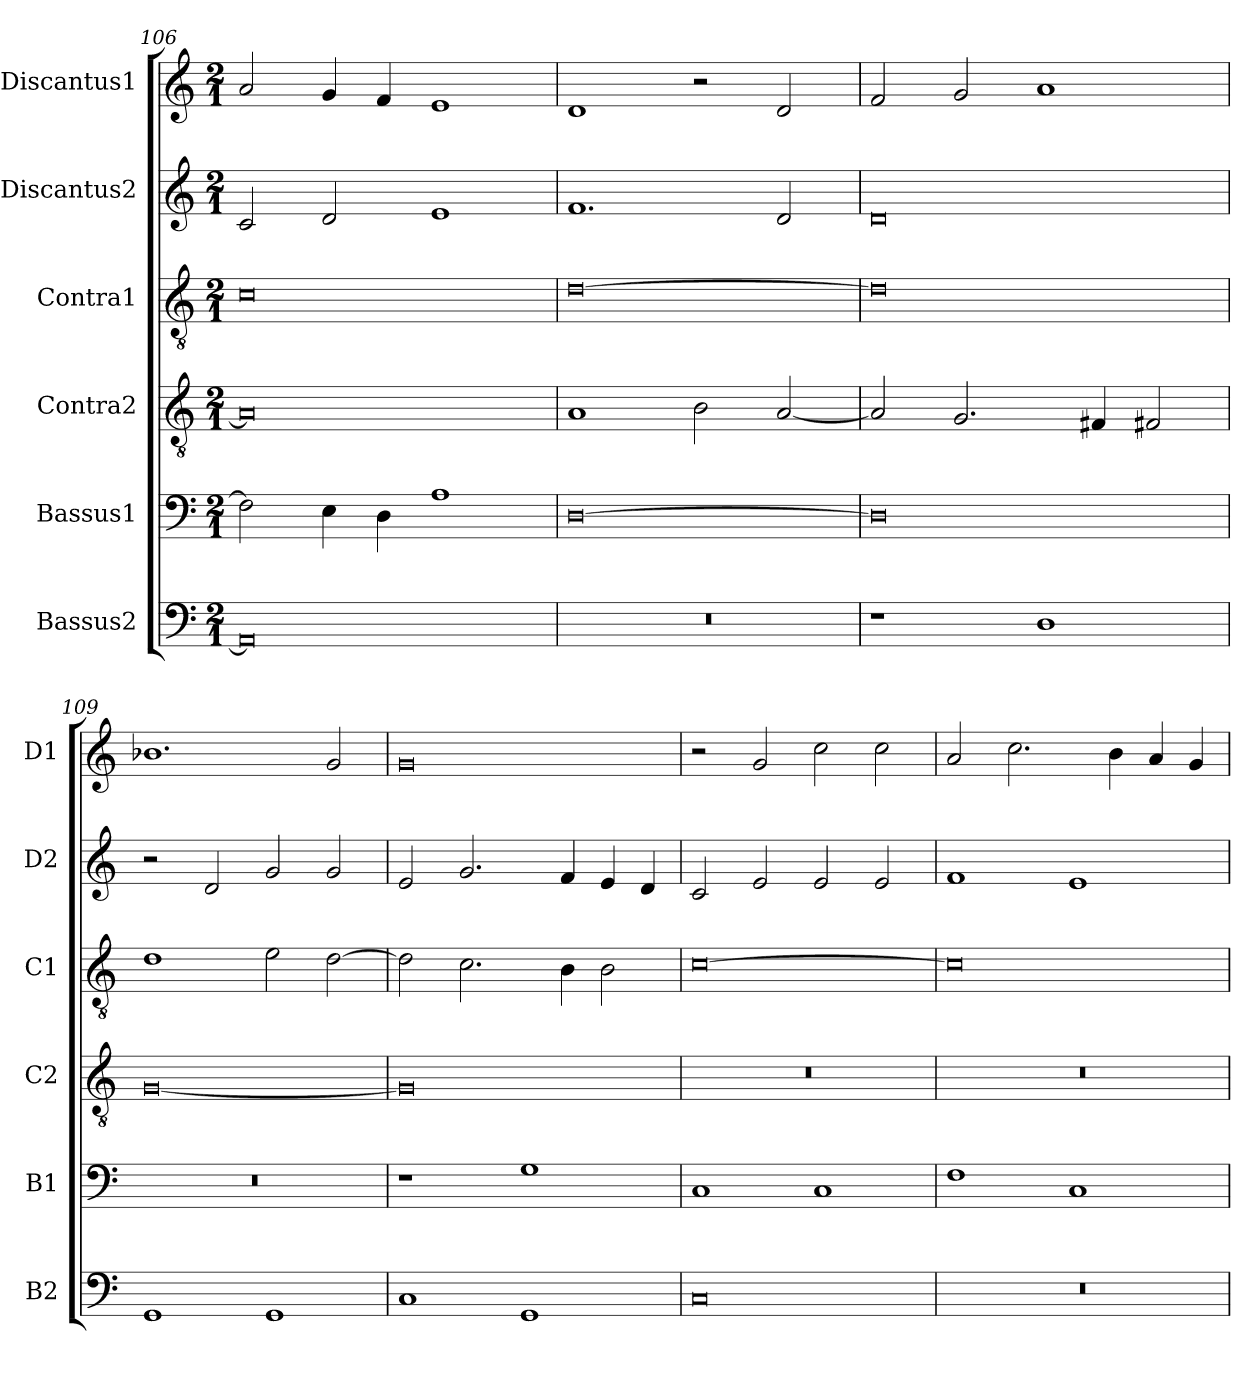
**kern	**kern	**kern	**kern	**kern	**kern
*part6	*part5	*part4	*part3	*part2	*part1
*staff6	*staff5	*staff4	*staff3	*staff2	*staff1
*I"Bassus2	*I"Bassus1	*I"Contra2	*I"Contra1	*I"Discantus2	*I"Discantus1
*I'B2	*I'B1	*I'C2	*I'C1	*I'D2	*I'D1
*clefF4	*clefF4	*clefGv2	*clefGv2	*clefG2	*clefG2
*k[]	*k[]	*k[]	*k[]	*k[]	*k[]
*M2/1	*M2/1	*M2/1	*M2/1	*M2/1	*M2/1
=106	=106	=106	=106	=106	=106
0AA]	2F\]	0A]	0c	2c/	2a/
.	4E\	.	.	2d/	4g/
.	4D\	.	.	.	4f/
.	1A	.	.	1e	1e
=107	=107	=107	=107	=107	=107
0r	[0D	1A	[0d	1.f	1d
.	.	2B\	.	.	2r
.	.	[2A/	.	2d/	2d/
=108	=108	=108	=108	=108	=108
1r	0D]	2A/]	0d]	0d	2f/
.	.	2.G/	.	.	2g/
1D	.	.	.	.	1a
.	.	4F#X/	.	.	.
.	.	2F#X/	.	.	.
=109	=109	=109	=109	=109	=109
1GG	0r	[0G	1d	2r	1.b-X
.	.	.	.	2d/	.
1GG	.	.	2e\	2g/	.
.	.	.	[2d\	2g/	2g/
=110	=110	=110	=110	=110	=110
1C	1r	0G]	2d\]	2e/	0g
.	.	.	2.c\	2.g/	.
1GG	1G	.	.	.	.
.	.	.	4B\	4f/	.
.	.	.	2B\	4e/	.
.	.	.	.	4d/	.
=111	=111	=111	=111	=111	=111
0C	1C	0r	[0c	2c/	2r
.	.	.	.	2e/	2g/
.	1C	.	.	2e/	2cc\
.	.	.	.	2e/	2cc\
=112	=112	=112	=112	=112	=112
0r	1F	0r	0c]	1f	2a/
.	.	.	.	.	2.cc\
.	1C	.	.	1e	.
.	.	.	.	.	4b\
.	.	.	.	.	4a/
.	.	.	.	.	4g/
=	=	=	=	=	=
*-	*-	*-	*-	*-	*-
